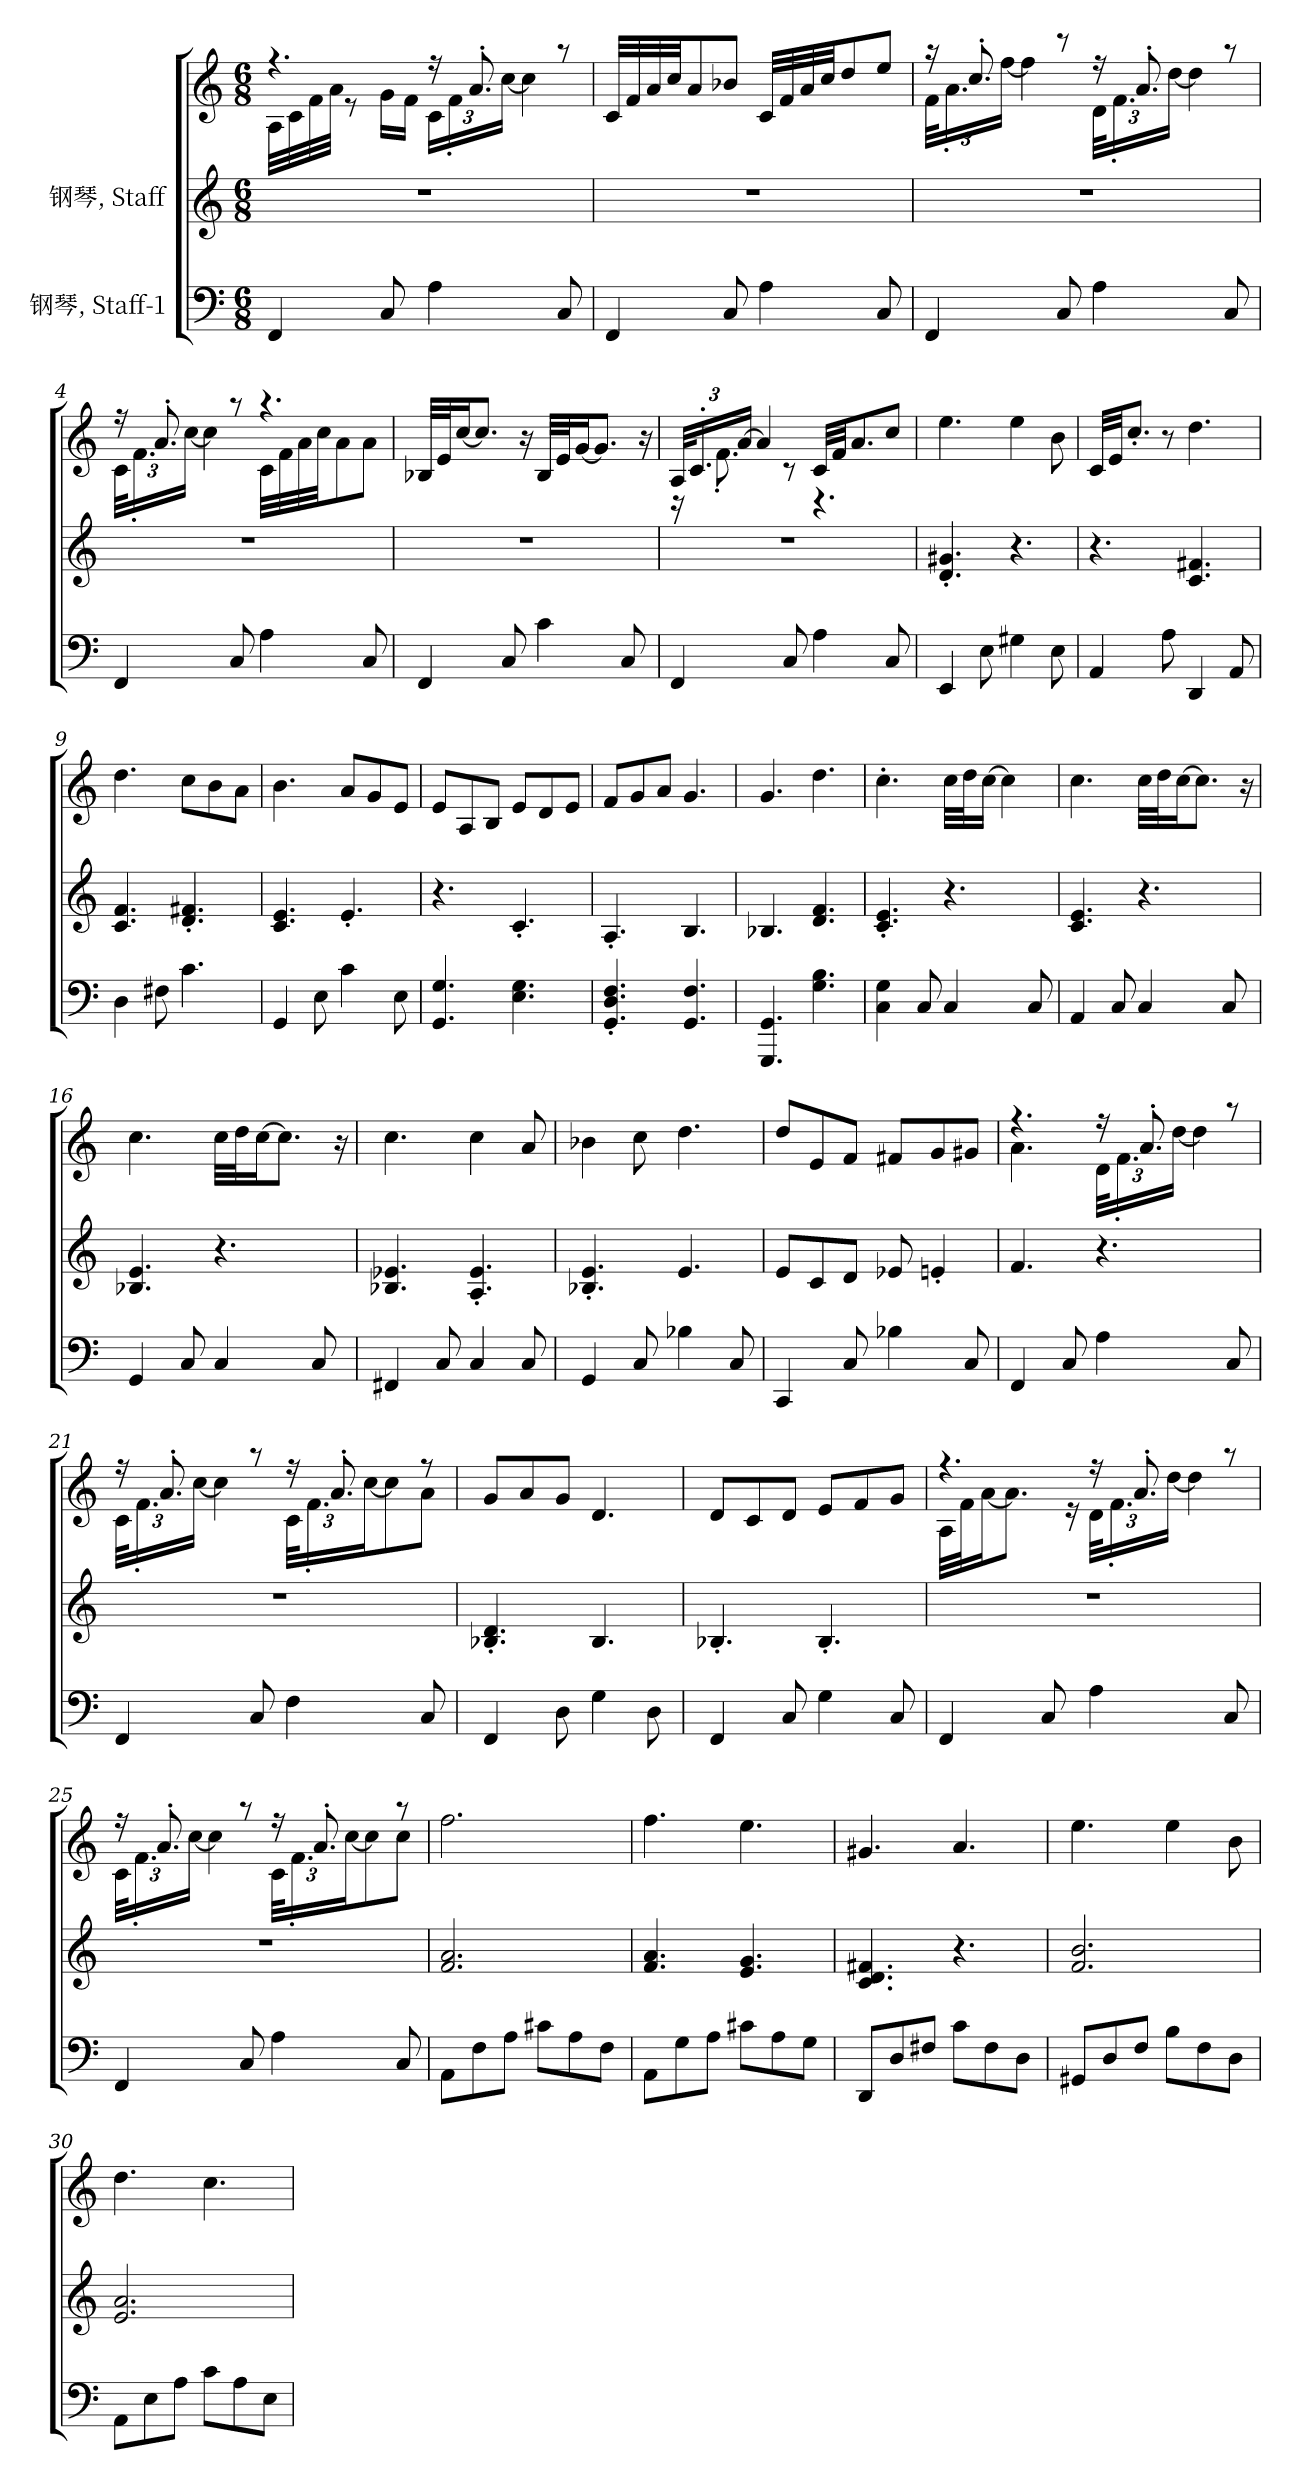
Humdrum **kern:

**kern	**kern	**kern
*part2	*part1	*part1
*staff3	*staff2	*staff1
*I"钢琴, Staff-1	*I"钢琴, Staff	*
*clefF4	*clefG2	*clefG2
*k[]	*k[]	*k[]
*M6/8	*M6/8	*M6/8
*MM172	*MM172	*MM172
=1	=1	=1
*	*	*^
4FF/	2.r	4.r	32A\LLL
.	.	.	32c\
.	.	.	32f\
.	.	.	32a\JJJ
.	.	.	8r
8C/	.	.	16g\LL
.	.	.	16f\JJ
*	*	*	*Xbrackettup
4A\	.	16r	24c\LL
.	.	.	24f'\
.	.	8.a'/	.
.	.	.	[24cc\JJ
.	.	.	4cc\]
8C/	.	8r	.
*	*	*v	*v
!!LO:LB:g=z
=2	=2	=2
4FF/	2.r	32c/LLL
.	.	32f/
.	.	32a/
.	.	32cc/JJ
.	.	8a/
8C/	.	8b-X/J
4A\	.	32c/LLL
.	.	32f/
.	.	32a/
.	.	32cc/JJ
.	.	8dd/
8C/	.	8ee/J
=3	=3	=3
*	*	*^
4FF/	2.r	16r	48f\KLL
.	.	.	24.a'\
.	.	8.cc'/	.
.	.	.	[24ff\JJ
.	.	.	4ff\]
8C/	.	8r	.
4A\	.	16r	48d\KLL
.	.	.	24.f'\
.	.	8.a'/	.
.	.	.	[24dd\JJ
.	.	.	4dd\]
8C/	.	8r	.
!!LO:LB:g=z	!!
=4	=4	=4	=4
4FF/	2.r	16r	48c\KLL
.	.	.	24.f'\
.	.	8.a'/	.
.	.	.	[24cc\JJ
.	.	.	4cc\]
8C/	.	8r	.
4A\	.	4.r	32c\LLL
.	.	.	32f\
.	.	.	32a\
.	.	.	32cc\JJ
.	.	.	8a\
8C/	.	.	8a\J
*	*	*v	*v
=5	=5	=5
4FF/	2.r	32B-X/LLL
.	.	32e/J
.	.	[16cc/J
.	.	8.cc/J]
8C/	.	.
.	.	16r
4c\	.	32B-/LLL
.	.	32e/J
.	.	[16g/J
.	.	8.g/J]
8C/	.	.
.	.	16r
=6	=6	=6
*	*	*^
4FF/	2.r	48A/KLL	16r
.	.	24.c'/	.
.	.	.	8.f'\
.	.	[24a/JJ	.
.	.	4a/]	.
8C/	.	.	8r
4A\	.	32c/LLL	4.r
.	.	32f/JJ	.
.	.	8.a/	.
8C/	.	8cc/J	.
*	*	*v	*v
!!LO:LB:g=z
=7	=7	=7
4EE/	4.d/' 4.g#X/'	4.ee\
8E\	.	.
4G#X\	4.r	4ee\
8E\	.	8b\
=8	=8	=8
4AA/	4.r	32c/LLL
.	.	32e/JJ
.	.	8.cc'/J
8A\	.	8r
4DD/	4.c/ 4.f#X/	4.dd\
8AA/	.	.
=9	=9	=9
4D\	4.c/ 4.f/	4.dd\
8F#X\	.	.
4.c\	4.d/' 4.f#X/'	8cc\L
.	.	8b\
.	.	8a\J
=10	=10	=10
4GG/	4.c/ 4.e/	4.b\
8E\	.	.
4c\	4.e'/	8a/L
.	.	8g/
8E\	.	8e/J
=11	=11	=11
4.GG/ 4.G/	4.r	8e/L
.	.	8A/
.	.	8B/J
4.E\ 4.G\	4.c'/	8e/L
.	.	8d/
.	.	8e/J
=12	=12	=12
4.GG/' 4.D/' 4.F/'	4.A'/	8f/L
.	.	8g/
.	.	8a/J
4.GG/ 4.F/	4.B/	4.g/
!!LO:PB:g=z
=13	=13	=13
4.GGG/ 4.GG/	4.B-X/	4.g/
4.G\ 4.B\	4.d/ 4.f/	4.dd\
=14	=14	=14
4C\ 4G\	4.c/' 4.e/'	4.cc'\
8C/	.	.
4C/	4.r	32cc\LLL
.	.	32dd\J
.	.	[16cc\JJ
.	.	4cc\]
8C/	.	.
=15	=15	=15
4AA/	4.c/ 4.e/	4.cc\
8C/	.	.
4C/	4.r	32cc\LLL
.	.	32dd\J
.	.	[16cc\J
.	.	8.cc\J]
8C/	.	.
.	.	16r
=16	=16	=16
4GG/	4.B-X/ 4.e/	4.cc\
8C/	.	.
4C/	4.r	32cc\LLL
.	.	32dd\J
.	.	[16cc\J
.	.	8.cc\J]
8C/	.	.
.	.	16r
=17	=17	=17
4FF#X/	4.B-X/ 4.e-X/	4.cc\
8C/	.	.
4C/	4.A/' 4.e-/'	4cc\
8C/	.	8a/
=18	=18	=18
4GG/	4.B-X/' 4.e/'	4b-X\
8C/	.	8cc\
4B-X\	4.e/	4.dd\
8C/	.	.
!!LO:LB:g=z
=19	=19	=19
4CC/	8e/L	8dd/L
.	8c/	8e/
8C/	8d/J	8f/J
4B-X\	8e-X/	8f#X/L
.	4en'/	8g/
8C/	.	8g#X/J
=20	=20	=20
*	*	*^
4FF/	4.f/	4.r	4.a\
8C/	.	.	.
4A\	4.r	16r	48d\KLL
.	.	.	24.f'\
.	.	8.a'/	.
.	.	.	[24dd\JJ
.	.	.	4dd\]
8C/	.	8r	.
=21	=21	=21	=21
4FF/	2.r	16r	48c\KLL
.	.	.	24.f'\
.	.	8.a'/	.
.	.	.	[24cc\JJ
.	.	.	4cc\]
8C/	.	8r	.
4F\	.	16r	48c\KLL
.	.	.	24.f'\
.	.	8.a'/	.
.	.	.	[24cc\J
.	.	.	8cc\]
8C/	.	8r	8a\J
*	*	*v	*v
=22	=22	=22
4FF/	4.B-X/' 4.d/'	8g/L
.	.	8a/
8D\	.	8g/J
4G\	4.B-/	4.d/
8D\	.	.
!!LO:LB:g=z
=23	=23	=23
4FF/	4.B-X'/	8d/L
.	.	8c/
8C/	.	8d/J
4G\	4.B-'/	8e/L
.	.	8f/
8C/	.	8g/J
=24	=24	=24
*	*	*^
4FF/	2.r	4.r	32A\LLL
.	.	.	32f\J
.	.	.	[16a\J
.	.	.	8.a\J]
8C/	.	.	.
.	.	.	16r
4A\	.	16r	48d\KLL
.	.	.	24.f'\
.	.	8.a'/	.
.	.	.	[24dd\JJ
.	.	.	4dd\]
8C/	.	8r	.
=25	=25	=25	=25
4FF/	2.r	16r	48c\KLL
.	.	.	24.f'\
.	.	8.a'/	.
.	.	.	[24cc\JJ
.	.	.	4cc\]
8C/	.	8r	.
4A\	.	16r	48c\KLL
.	.	.	24.f'\
.	.	8.a'/	.
.	.	.	[24cc\J
.	.	.	8cc\]
8C/	.	8r	8cc\J
*	*	*v	*v
!!LO:LB:g=z
=26	=26	=26
8AA\L	2.f/ 2.a/	2.ff\
8F\	.	.
8A\J	.	.
8c#X\L	.	.
8A\	.	.
8F\J	.	.
=27	=27	=27
8AA\L	4.f/ 4.a/	4.ff\
8G\	.	.
8A\J	.	.
8c#X\L	4.e/ 4.g/	4.ee\
8A\	.	.
8G\J	.	.
=28	=28	=28
8DD/L	4.c/ 4.d/ 4.f#X/	4.g#X/
8D/	.	.
8F#X/J	.	.
8c\L	4.r	4.a/
8F#\	.	.
8D\J	.	.
=29	=29	=29
8GG#X/L	2.f/ 2.b/	4.ee\
8D/	.	.
8F/J	.	.
8B\L	.	4ee\
8F\	.	.
8D\J	.	8b\
=30	=30	=30
8AA\L	2.e/ 2.a/	4.dd\
8E\	.	.
8A\J	.	.
8c\L	.	4.cc\
8A\	.	.
8E\J	.	.
=	=	=
*-	*-	*-
